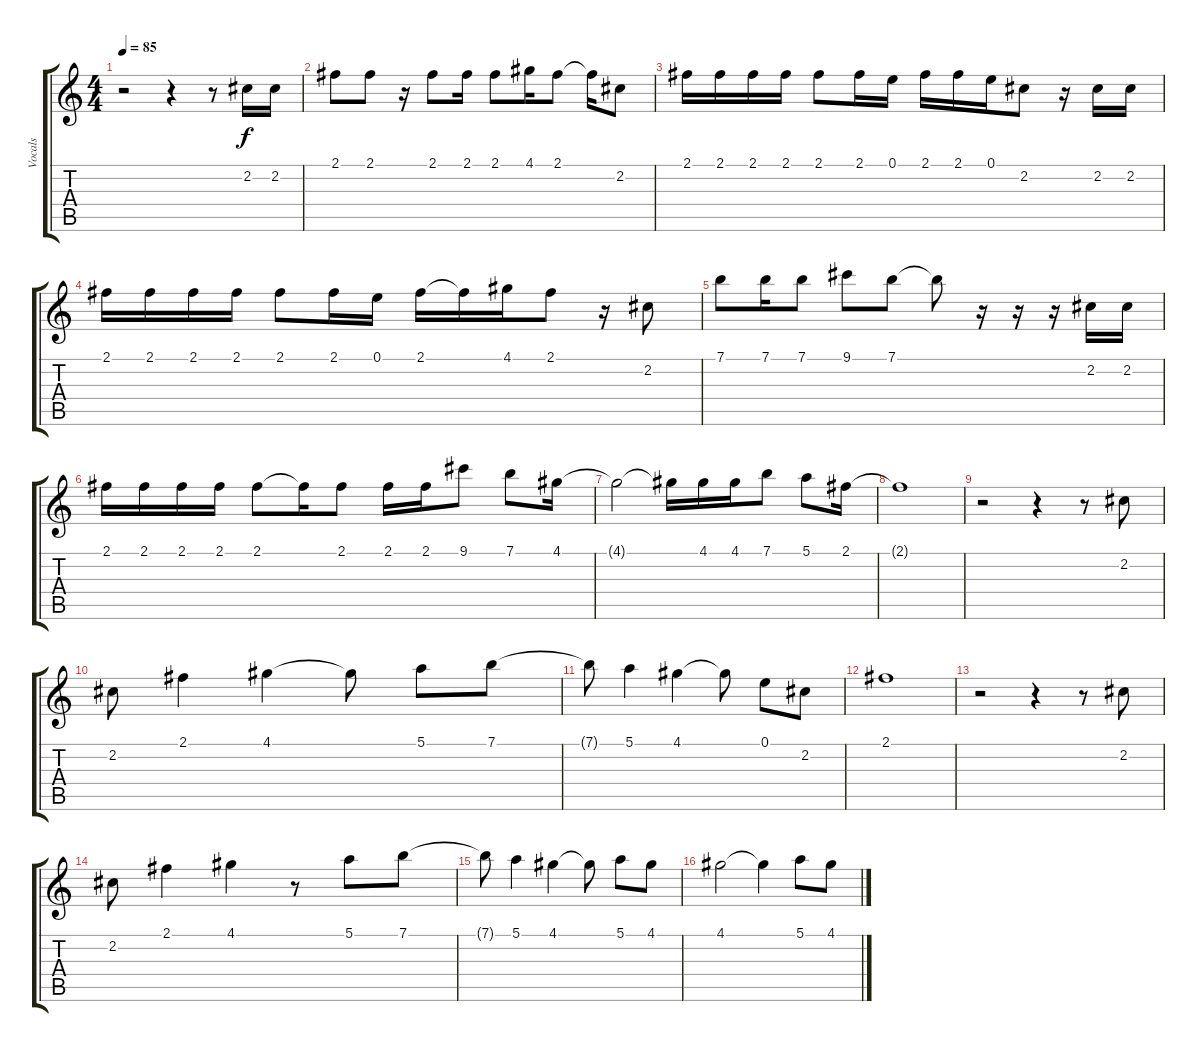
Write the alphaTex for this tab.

\track ("Vocals" "Vocals") {instrument acousticguitarsteel}
\staff {score tabs}
\tuning (E4 B3 G3 D3 A2 E2) {hide}
\ts (4 4)
\tempo 85
\clef g2
\ks c
r.2{dy f} r.4 r.8 2.2.16 2.2.16 |
2.1.8 2.1.8 r.16 2.1.8 2.1.16 2.1.8 4.1.16 2.1.8 2.1{t}.16 2.2.8 |
2.1.16 2.1.16 2.1.16 2.1.16 2.1.8 2.1.16 0.1.16 2.1.16 2.1.16 0.1.16 2.2.8 r.16 2.2.16 2.2.16 |
2.1.16 2.1.16 2.1.16 2.1.16 2.1.8 2.1.16 0.1.16 2.1.16 2.1{t}.16 4.1.16 2.1.8 r.16 2.2.8 |
7.1.8 7.1.16 7.1.8 9.1.8 7.1.8 7.1{t}.8 r.16 r.16 r.16 2.2.16 2.2.16 |
2.1.16 2.1.16 2.1.16 2.1.16 2.1.8 2.1{t}.16 2.1.8 2.1.16 2.1.16 9.1.8 7.1.8 4.1.16 |
4.1{t}.2 4.1{t}.16 4.1.16 4.1.16 7.1.8 5.1.8 2.1.16 |
2.1{t}.1 |
r.2 r.4 r.8 2.2.8 |
2.2.8 2.1.4 4.1.4 4.1{t}.8 5.1.8 7.1.8 |
7.1{t}.8 5.1.4 4.1.4 4.1{t}.8 0.1.8 2.2.8 |
2.1.1 |
r.2 r.4 r.8 2.2.8 |
2.2.8 2.1.4 4.1.4 r.8 5.1.8 7.1.8 |
7.1{t}.8 5.1.4 4.1.4 4.1{t}.8 5.1.8 4.1.8 |
4.1.2 4.1{t}.4 5.1.8 4.1.8
